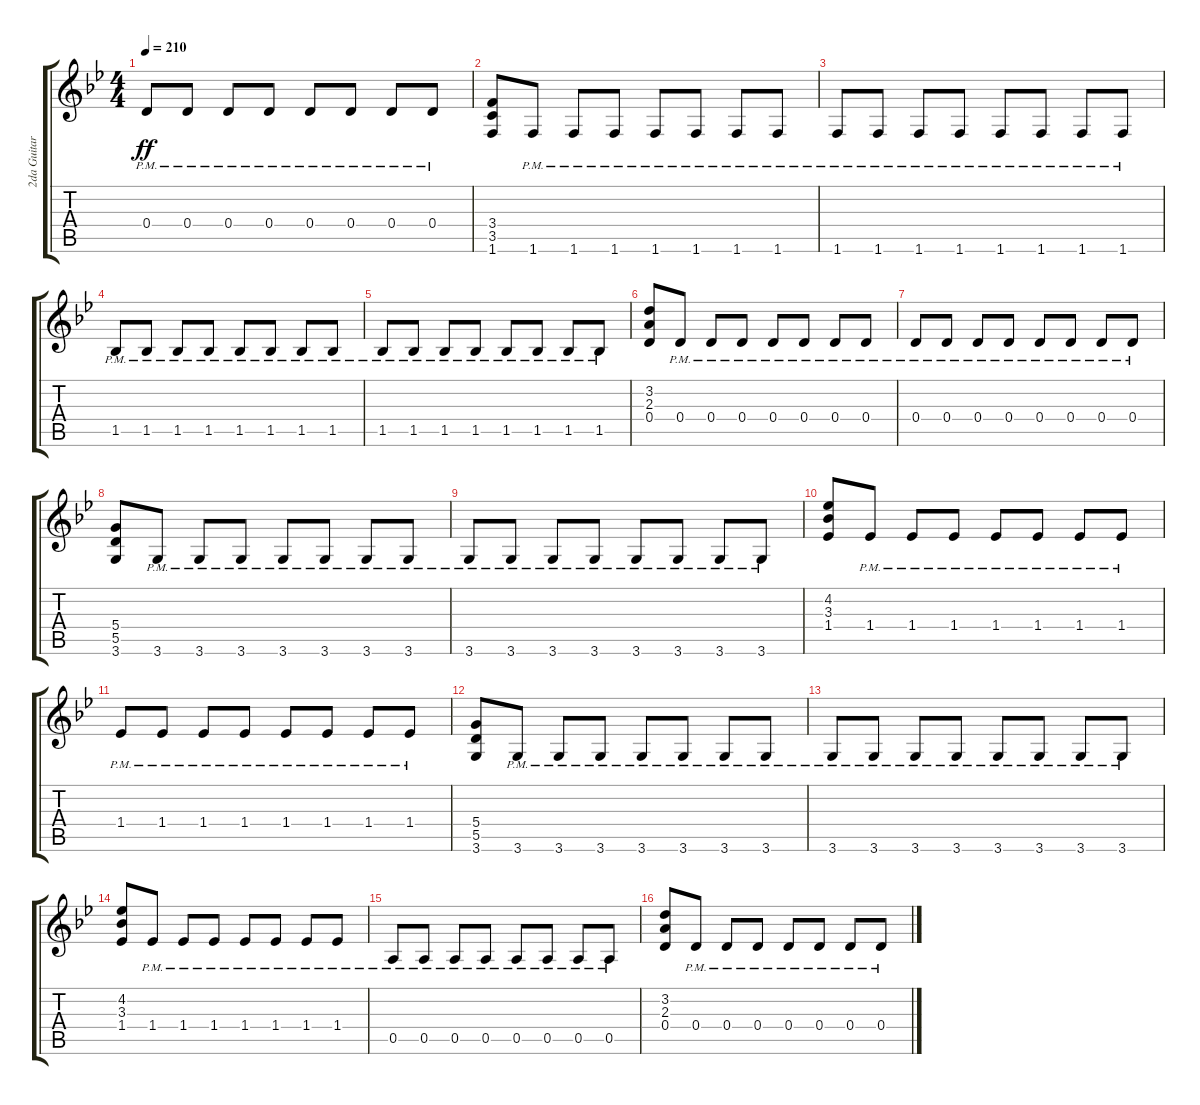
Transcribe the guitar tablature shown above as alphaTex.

\track ("2da Guitarra" "2da Guitar") {instrument overdrivenguitar}
\staff {score tabs}
\tuning (E4 B3 G3 D3 A2 E2) {hide}
\ts (4 4)
\tempo 210
\clef g2
\ks gminor
0.4{pm}.8{dy ff} 0.4{pm}.8 0.4{pm}.8 0.4{pm}.8 0.4{pm}.8 0.4{pm}.8 0.4{pm}.8 0.4{pm}.8 |
(3.4 3.5 1.6).8 1.6{pm}.8 1.6{pm}.8 1.6{pm}.8 1.6{pm}.8 1.6{pm}.8 1.6{pm}.8 1.6{pm}.8 |
1.6{pm}.8 1.6{pm}.8 1.6{pm}.8 1.6{pm}.8 1.6{pm}.8 1.6{pm}.8 1.6{pm}.8 1.6{pm}.8 |
1.5{pm}.8 1.5{pm}.8 1.5{pm}.8 1.5{pm}.8 1.5{pm}.8 1.5{pm}.8 1.5{pm}.8 1.5{pm}.8 |
1.5{pm}.8 1.5{pm}.8 1.5{pm}.8 1.5{pm}.8 1.5{pm}.8 1.5{pm}.8 1.5{pm}.8 1.5{pm}.8 |
(3.2 2.3 0.4).8 0.4{pm}.8 0.4{pm}.8 0.4{pm}.8 0.4{pm}.8 0.4{pm}.8 0.4{pm}.8 0.4{pm}.8 |
0.4{pm}.8 0.4{pm}.8 0.4{pm}.8 0.4{pm}.8 0.4{pm}.8 0.4{pm}.8 0.4{pm}.8 0.4{pm}.8 |
(5.4 5.5 3.6).8 3.6{pm}.8 3.6{pm}.8 3.6{pm}.8 3.6{pm}.8 3.6{pm}.8 3.6{pm}.8 3.6{pm}.8 |
3.6{pm}.8 3.6{pm}.8 3.6{pm}.8 3.6{pm}.8 3.6{pm}.8 3.6{pm}.8 3.6{pm}.8 3.6{pm}.8 |
(4.2 3.3 1.4).8 1.4{pm}.8 1.4{pm}.8 1.4{pm}.8 1.4{pm}.8 1.4{pm}.8 1.4{pm}.8 1.4{pm}.8 |
1.4{pm}.8 1.4{pm}.8 1.4{pm}.8 1.4{pm}.8 1.4{pm}.8 1.4{pm}.8 1.4{pm}.8 1.4{pm}.8 |
(5.4 5.5 3.6).8 3.6{pm}.8 3.6{pm}.8 3.6{pm}.8 3.6{pm}.8 3.6{pm}.8 3.6{pm}.8 3.6{pm}.8 |
3.6{pm}.8 3.6{pm}.8 3.6{pm}.8 3.6{pm}.8 3.6{pm}.8 3.6{pm}.8 3.6{pm}.8 3.6{pm}.8 |
(4.2 3.3 1.4).8 1.4{pm}.8 1.4{pm}.8 1.4{pm}.8 1.4{pm}.8 1.4{pm}.8 1.4{pm}.8 1.4{pm}.8 |
0.5{pm}.8 0.5{pm}.8 0.5{pm}.8 0.5{pm}.8 0.5{pm}.8 0.5{pm}.8 0.5{pm}.8 0.5{pm}.8 |
(3.2 2.3 0.4).8 0.4{pm}.8 0.4{pm}.8 0.4{pm}.8 0.4{pm}.8 0.4{pm}.8 0.4{pm}.8 0.4{pm}.8
